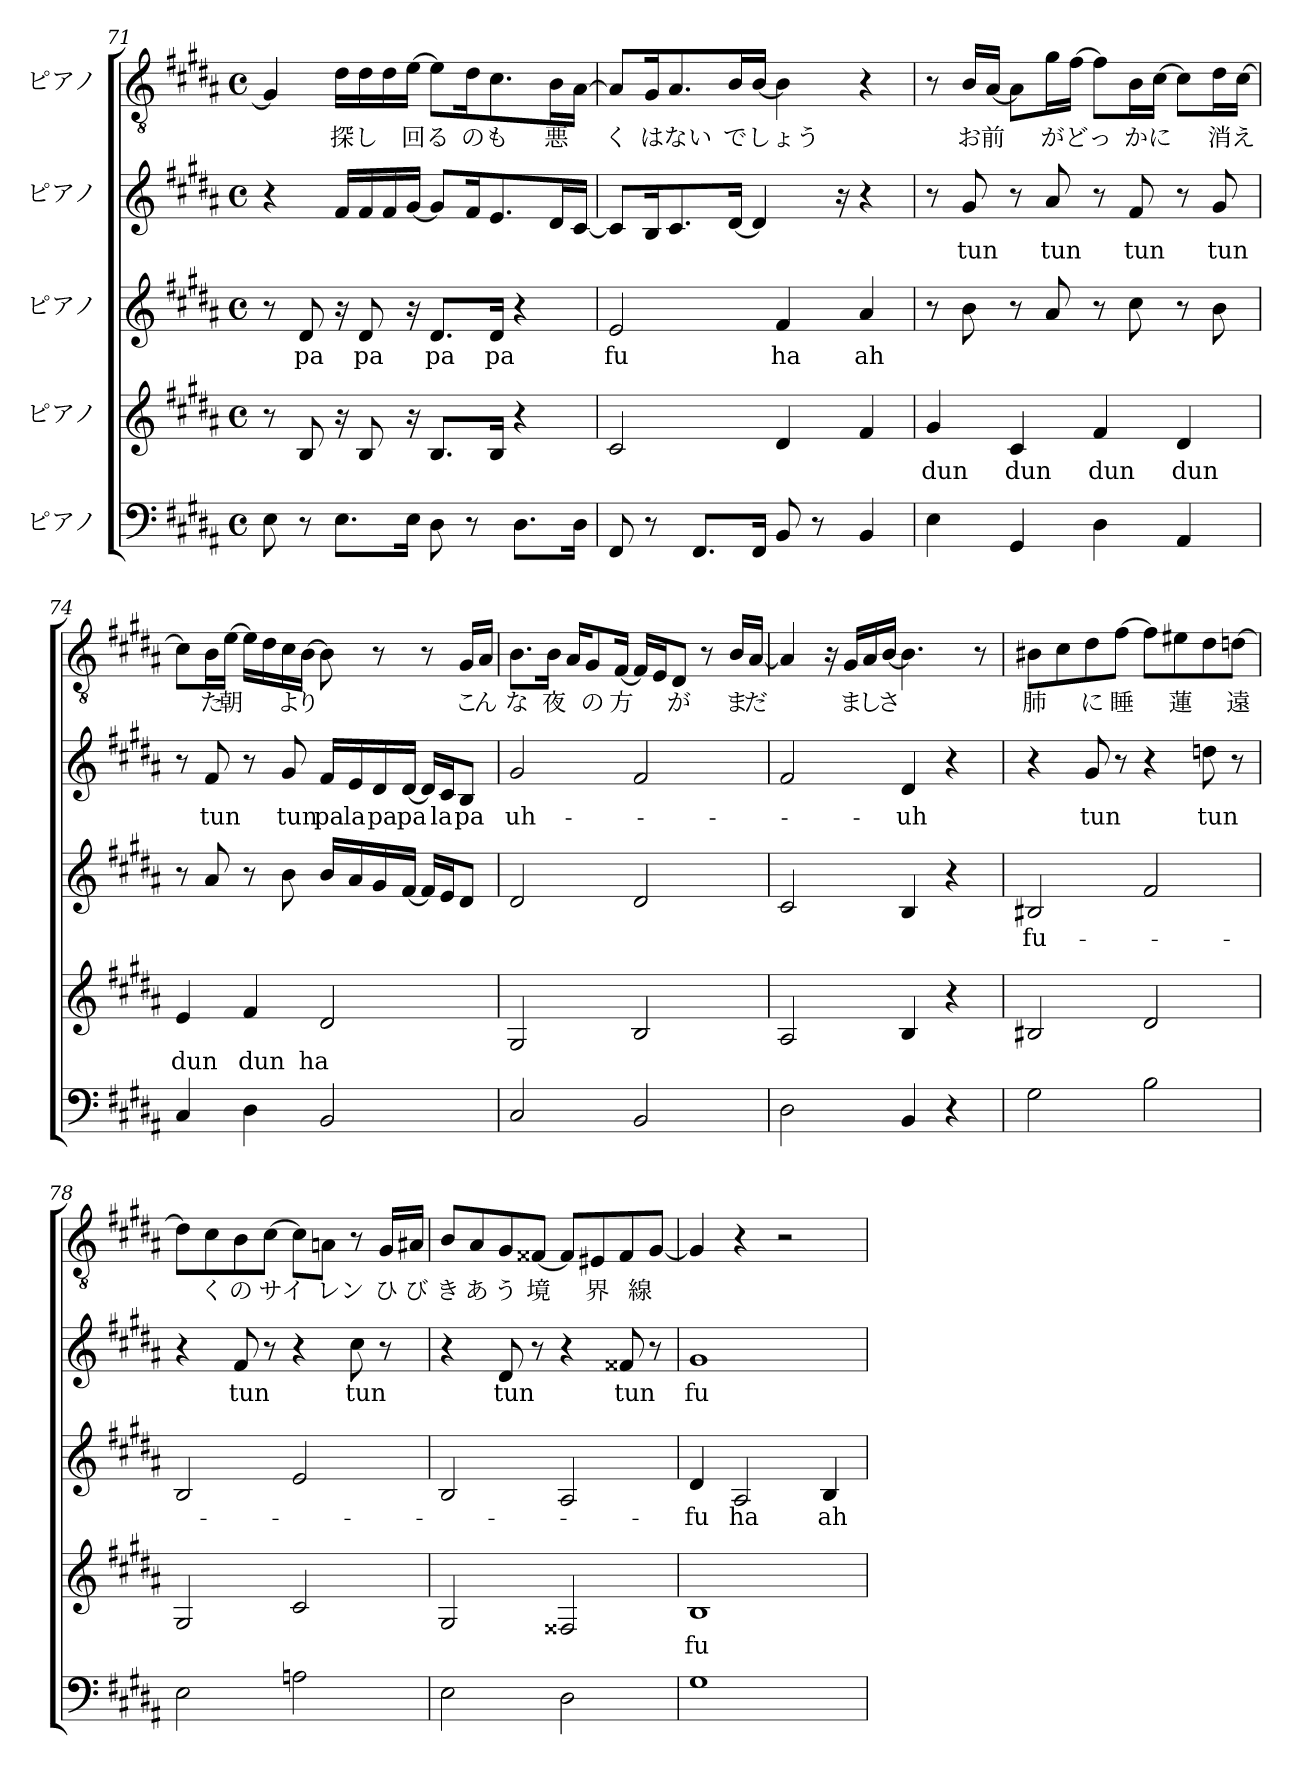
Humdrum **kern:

**kern	**kern	**text	**kern	**text	**kern	**text	**kern	**text
*part5	*part4	*part4	*part3	*part3	*part2	*part2	*part1	*part1
*staff5	*staff4	*staff4	*staff3	*staff3	*staff2	*staff2	*staff1	*staff1
*I"ピアノ	*I"ピアノ	*	*I"ピアノ	*	*I"ピアノ	*	*I"ピアノ	*
*clefF4	*clefG2	*	*clefG2	*	*clefG2	*	*clefGv2	*
*k[f#c#g#d#a#]	*k[f#c#g#d#a#]	*	*k[f#c#g#d#a#]	*	*k[f#c#g#d#a#]	*	*k[f#c#g#d#a#]	*
*M4/4	*M4/4	*	*M4/4	*	*M4/4	*	*M4/4	*
*met(c)	*met(c)	*	*met(c)	*	*met(c)	*	*met(c)	*
=71	=71	=71	=71	=71	=71	=71	=71	=71
8E	8r	.	8r	.	4r	.	4G#]	.
8r	8B	.	8d#	pa	.	.	.	.
8.EL	16r	.	16r	.	16f#LL	.	16d#LL	探し
.	8B	.	8d#	pa	16f#	.	16d#	.
.	.	.	.	.	16f#	.	16d#	.
16EJk	16r	.	16r	.	[16g#JJ	.	[16eJJ	回る
8D#	8.BL	.	8.d#L	pa	8g#L]	.	8eL]	.
8r	.	.	.	.	16f#K	.	16d#K	の
.	16BJk	.	16d#Jk	pa	8.e	.	8.c#	も
8.D#L	4r	.	4r	.	.	.	.	.
.	.	.	.	.	16d#L	.	16BL	悪
16D#Jk	.	.	.	.	[16c#JJ	.	[16A#JJ	.
=72	=72	=72	=72	=72	=72	=72	=72	=72
8FF#	2c#	.	2e	fu	8c#L]	.	8A#L]	く
8r	.	.	.	.	16BK	.	16G#K	は
.	.	.	.	.	8.c#	.	8.A#	ない
8.FF#L	.	.	.	.	.	.	.	.
.	.	.	.	.	[16d#Jk	.	16BL	で
16FF#Jk	.	.	.	.	4d#]	.	[16BJJ	しょう
8BB	4d#	.	4f#	ha	.	.	4B]	.
8r	.	.	.	.	.	.	.	.
.	.	.	.	.	16r	.	.	.
4BB	4f#	.	4a#	ah	4r	.	4r	.
=73	=73	=73	=73	=73	=73	=73	=73	=73
4E	4g#	dun	8r	.	8r	.	8r	.
.	.	.	8b	.	8g#	tun	16BLL	お
.	.	.	.	.	.	.	[16A#JJ	前
4GG#	4c#	dun	8r	.	8r	.	8A#L]	.
.	.	.	8a#	.	8a#	tun	16g#L	が
.	.	.	.	.	.	.	[16f#JJ	どっ
4D#	4f#	dun	8r	.	8r	.	8f#L]	.
.	.	.	8cc#	.	8f#	tun	16BL	か
.	.	.	.	.	.	.	[16c#JJ	に
4AA#	4d#	dun	8r	.	8r	.	8c#L]	.
.	.	.	8b	.	8g#	tun	16d#L	消
.	.	.	.	.	.	.	[16c#JJ	え
=74	=74	=74	=74	=74	=74	=74	=74	=74
4C#	4e	dun	8r	.	8r	.	8c#L]	.
.	.	.	8a#	.	8f#	tun	16BL	た
.	.	.	.	.	.	.	[16eJJ	朝
4D#	4f#	dun	8r	.	8r	.	16eLL]	.
.	.	.	.	.	.	.	16d#	.
.	.	.	8b	.	8g#	tun	16c#	よ
.	.	.	.	.	.	.	[16BJJ	り
2BB	2d#	ha	16bLL	.	16f#LL	pa	8B]	.
.	.	.	16a#	.	16e	la	.	.
.	.	.	16g#	.	16d#	pa	8r	.
.	.	.	[16f#JJ	.	[16d#JJ	pa	.	.
.	.	.	16f#LL]	.	16d#LL]	.	8r	.
.	.	.	16eJ	.	16c#J	la	.	.
.	.	.	8d#J	.	8BJ	pa	16G#LL	こ
.	.	.	.	.	.	.	16A#JJ	ん
=75	=75	=75	=75	=75	=75	=75	=75	=75
2C#	2G#	.	2d#	.	2g#	uh-	8.BL	な
.	.	.	.	.	.	.	16BJk	夜
.	.	.	.	.	.	.	16A#KL	.
.	.	.	.	.	.	.	8G#	の
.	.	.	.	.	.	.	[16F#Jk	方
2BB	2B	.	2d#	.	2f#	.	16F#LL]	.
.	.	.	.	.	.	.	16EJ	.
.	.	.	.	.	.	.	8D#J	が
.	.	.	.	.	.	.	8r	.
.	.	.	.	.	.	.	16BLL	ま
.	.	.	.	.	.	.	[16A#JJ	だ
=76	=76	=76	=76	=76	=76	=76	=76	=76
2D#	2A#	.	2c#	.	2f#	.	4A#]	.
.	.	.	.	.	.	.	16r	.
.	.	.	.	.	.	.	16G#LL	ま
.	.	.	.	.	.	.	16A#	し
.	.	.	.	.	.	.	[16BJJ	さ
4BB	4B	.	4B	.	4d#	-uh	4.B]	.
4r	4r	.	4r	.	4r	.	.	.
.	.	.	.	.	.	.	8r	.
=77	=77	=77	=77	=77	=77	=77	=77	=77
2G#	2B#X	.	2B#X	fu-	4r	.	8B#XL	肺
.	.	.	.	.	.	.	8c#	.
.	.	.	.	.	8g#	tun	8d#	に
.	.	.	.	.	8r	.	[8f#J	睡
2B	2d#	.	2f#	.	4r	.	8f#L]	.
.	.	.	.	.	.	.	8e#X	蓮
.	.	.	.	.	8ddn	tun	8d#	.
.	.	.	.	.	8r	.	[8dnJ	遠
=78	=78	=78	=78	=78	=78	=78	=78	=78
2E	2G#	.	2B	.	4r	.	8dL]	.
.	.	.	.	.	.	.	8c#	く
.	.	.	.	.	8f#	tun	8B	の
.	.	.	.	.	8r	.	[8c#J	サイ
2An	2c#	.	2e	.	4r	.	8c#L]	.
.	.	.	.	.	.	.	8AnJ	レン
.	.	.	.	.	8cc#	tun	8r	.
.	.	.	.	.	8r	.	16G#LL	ひ
.	.	.	.	.	.	.	16A#XJJ	び
=79	=79	=79	=79	=79	=79	=79	=79	=79
2E	2G#	.	2B	.	4r	.	8BL	き
.	.	.	.	.	.	.	8A#	あ
.	.	.	.	.	8d#	tun	8G#	う
.	.	.	.	.	8r	.	[8F##XJ	境
2D#	2F##X	.	2A#	.	4r	.	8F##L]	.
.	.	.	.	.	.	.	8E#X	界
.	.	.	.	.	8f##X	tun	8F##	.
.	.	.	.	.	8r	.	[8G#J	線
=80	=80	=80	=80	=80	=80	=80	=80	=80
1G#	1B	fu	4d#	-fu	1g#	fu	4G#]	.
.	.	.	2A#	ha	.	.	4r	.
.	.	.	.	.	.	.	2r	.
.	.	.	4B	ah	.	.	.	.
=	=	=	=	=	=	=	=	=
*-	*-	*-	*-	*-	*-	*-	*-	*-
